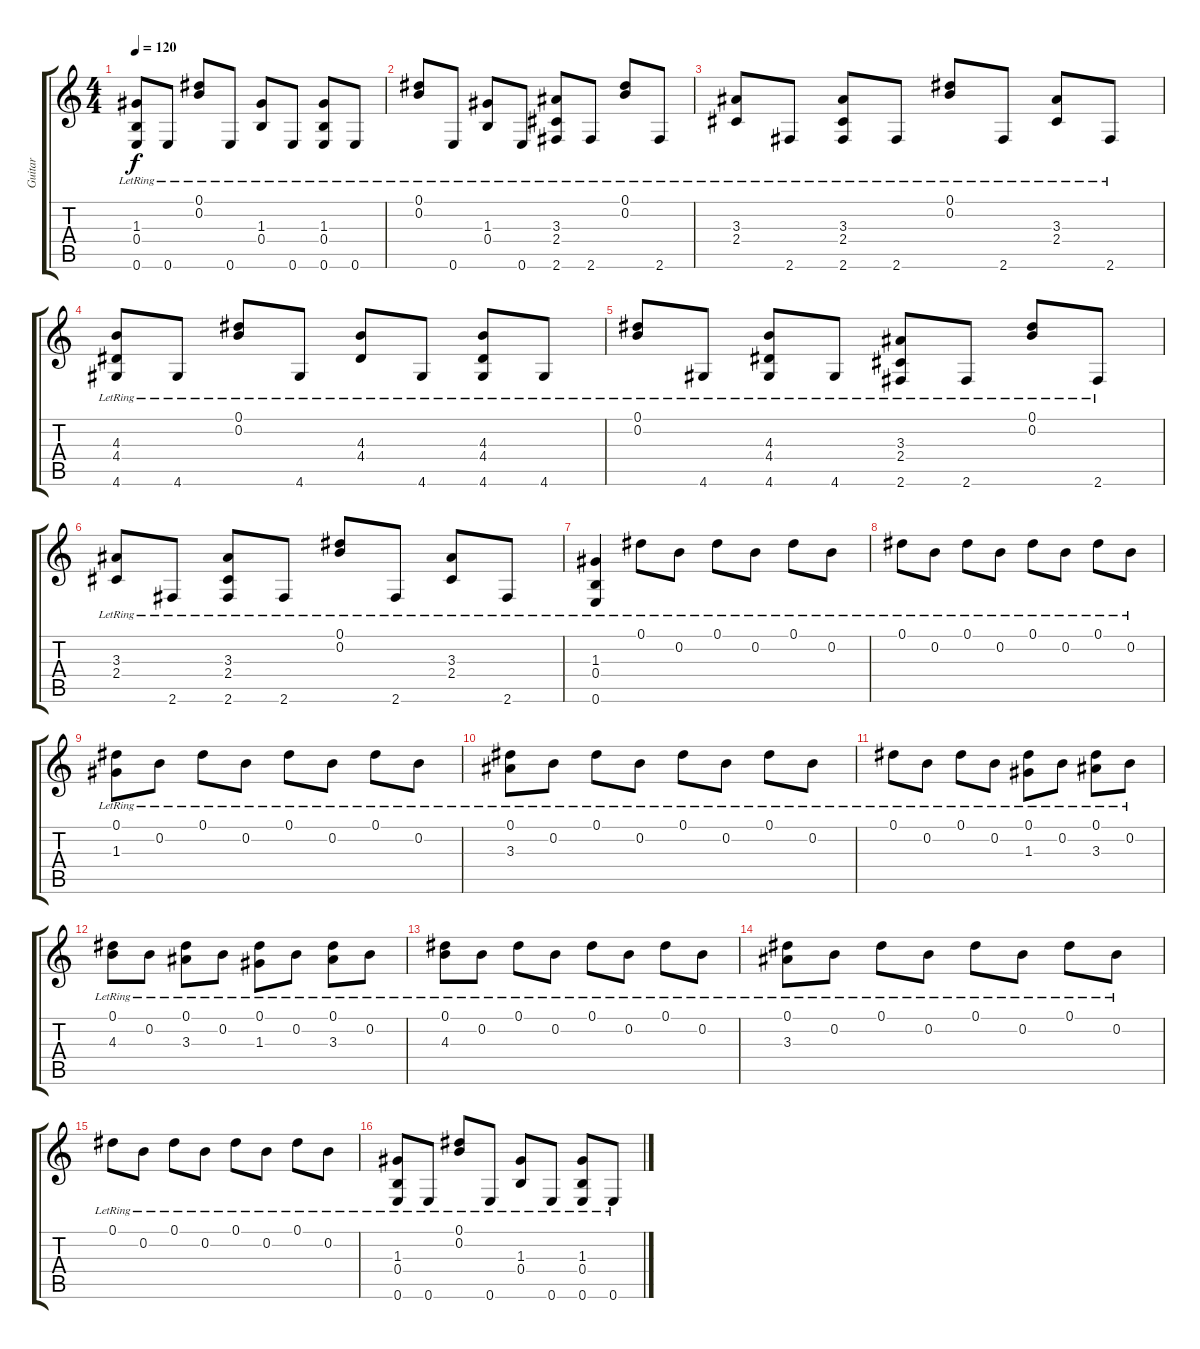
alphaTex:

\track ("Guitar" "Guitar") {instrument acousticguitarsteel}
\staff {score tabs}
\tuning (Eb4 B3 G3 B2 G2 E2) {hide}
\ts (4 4)
\tempo 120
\clef g2
\ks c
(1.3{lr} 0.4{lr} 0.6{lr}).8{dy f} 0.6{lr}.8 (0.1{lr} 0.2{lr}).8 0.6{lr}.8 (1.3{lr} 0.4{lr}).8 0.6{lr}.8 (1.3{lr} 0.4{lr} 0.6{lr}).8 0.6{lr}.8 |
(0.1{lr} 0.2{lr}).8 0.6{lr}.8 (1.3{lr} 0.4{lr}).8 0.6{lr}.8 (3.3{lr} 2.4{lr} 2.6{lr}).8 2.6{lr}.8 (0.1{lr} 0.2{lr}).8 2.6{lr}.8 |
(3.3{lr} 2.4{lr}).8 2.6{lr}.8 (3.3{lr} 2.4{lr} 2.6{lr}).8 2.6{lr}.8 (0.1{lr} 0.2{lr}).8 2.6{lr}.8 (3.3{lr} 2.4{lr}).8 2.6{lr}.8 |
(4.3{lr} 4.4{lr} 4.6{lr}).8 4.6{lr}.8 (0.1{lr} 0.2{lr}).8 4.6{lr}.8 (4.3{lr} 4.4{lr}).8 4.6{lr}.8 (4.3{lr} 4.4{lr} 4.6{lr}).8 4.6{lr}.8 |
(0.1{lr} 0.2{lr}).8 4.6{lr}.8 (4.3{lr} 4.4{lr} 4.6{lr}).8 4.6{lr}.8 (3.3{lr} 2.4{lr} 2.6{lr}).8 2.6{lr}.8 (0.1{lr} 0.2{lr}).8 2.6{lr}.8 |
(3.3{lr} 2.4{lr}).8 2.6{lr}.8 (3.3{lr} 2.4{lr} 2.6{lr}).8 2.6{lr}.8 (0.1{lr} 0.2{lr}).8 2.6{lr}.8 (3.3{lr} 2.4{lr}).8 2.6{lr}.8 |
(1.3{lr} 0.4{lr} 0.6{lr}).4 0.1{lr}.8 0.2{lr}.8 0.1{lr}.8 0.2{lr}.8 0.1{lr}.8 0.2{lr}.8 |
0.1{lr}.8 0.2{lr}.8 0.1{lr}.8 0.2{lr}.8 0.1{lr}.8 0.2{lr}.8 0.1{lr}.8 0.2{lr}.8 |
(0.1{lr} 1.3{lr}).8 0.2{lr}.8 0.1{lr}.8 0.2{lr}.8 0.1{lr}.8 0.2{lr}.8 0.1{lr}.8 0.2{lr}.8 |
(0.1{lr} 3.3{lr}).8 0.2{lr}.8 0.1{lr}.8 0.2{lr}.8 0.1{lr}.8 0.2{lr}.8 0.1{lr}.8 0.2{lr}.8 |
0.1{lr}.8 0.2{lr}.8 0.1{lr}.8 0.2{lr}.8 (0.1{lr} 1.3{lr}).8 0.2{lr}.8 (0.1{lr} 3.3{lr}).8 0.2{lr}.8 |
(0.1{lr} 4.3{lr}).8 0.2{lr}.8 (0.1{lr} 3.3{lr}).8 0.2{lr}.8 (0.1{lr} 1.3{lr}).8 0.2{lr}.8 (0.1{lr} 3.3{lr}).8 0.2{lr}.8 |
(0.1{lr} 4.3{lr}).8 0.2{lr}.8 0.1{lr}.8 0.2{lr}.8 0.1{lr}.8 0.2{lr}.8 0.1{lr}.8 0.2{lr}.8 |
(0.1{lr} 3.3{lr}).8 0.2{lr}.8 0.1{lr}.8 0.2{lr}.8 0.1{lr}.8 0.2{lr}.8 0.1{lr}.8 0.2{lr}.8 |
0.1{lr}.8 0.2{lr}.8 0.1{lr}.8 0.2{lr}.8 0.1{lr}.8 0.2{lr}.8 0.1{lr}.8 0.2{lr}.8 |
(1.3{lr} 0.4{lr} 0.6{lr}).8 0.6{lr}.8 (0.1{lr} 0.2{lr}).8 0.6{lr}.8 (1.3{lr} 0.4{lr}).8 0.6{lr}.8 (1.3{lr} 0.4{lr} 0.6{lr}).8 0.6{lr}.8
